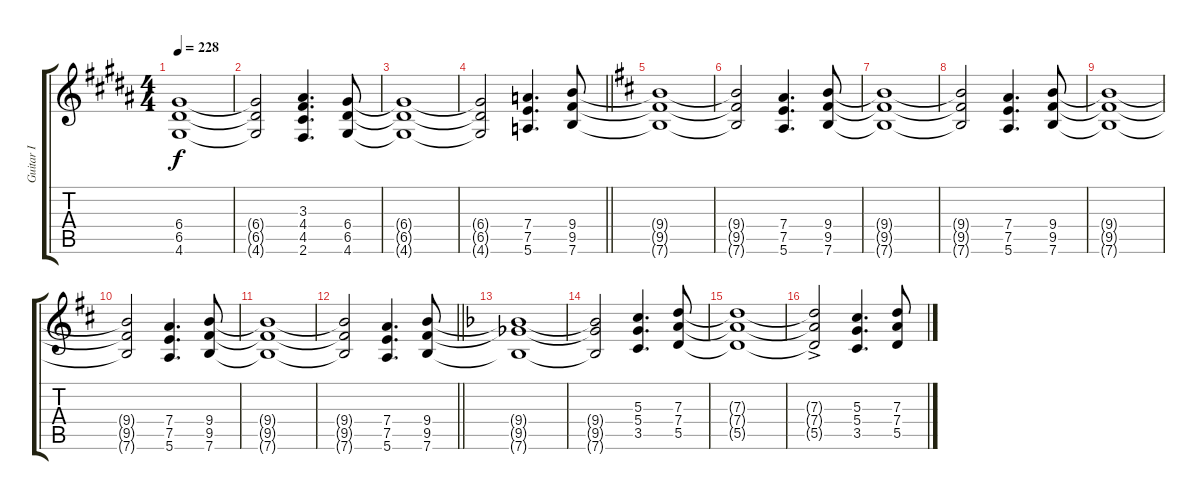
\track ("Guitar I" "Guitar I") {mute instrument distortionguitar}
\staff {score tabs}
\tuning (E4 B3 G3 D3 A2 E2) {hide}
\ts (4 4)
\tempo 228
\clef g2
\ks g#minor
(6.4{t} 6.5{t} 4.6{t}).1{dy f} |
(6.4{t} 6.5{t} 4.6{t}).2 (3.3 4.4 4.5 2.6).4{d} (6.4 6.5 4.6).8 |
\ks b
(6.4{t} 6.5{t} 4.6{t}).1 |
\barLineRight lightlight
\ks g#minor
(6.4{t} 6.5{t} 4.6{t}).2 (7.4 7.5 5.6).4{d} (9.4 9.5 7.6).8 |
\ks d
(9.4{t} 9.5{t} 7.6{t}).1 |
(9.4{t} 9.5{t} 7.6{t}).2 (7.4 7.5 5.6).4{d} (9.4 9.5 7.6).8 |
(9.4{t} 9.5{t} 7.6{t}).1 |
(9.4{t} 9.5{t} 7.6{t}).2 (7.4 7.5 5.6).4{d} (9.4 9.5 7.6).8 |
(9.4{t} 9.5{t} 7.6{t}).1 |
(9.4{t} 9.5{t} 7.6{t}).2 (7.4 7.5 5.6).4{d} (9.4 9.5 7.6).8 |
(9.4{t} 9.5{t} 7.6{t}).1 |
\barLineRight lightlight
(9.4{t} 9.5{t} 7.6{t}).2 (7.4 7.5 5.6).4{d} (9.4 9.5 7.6).8 |
\ks f
(9.4{t} 9.5{t} 7.6{t}).1 |
(9.4{t} 9.5{t} 7.6{t}).2 (5.3 5.4 3.5).4{d} (7.3 7.4 5.5).8 |
(7.3{t} 7.4{t} 5.5{t}).1 |
(7.3{ac t} 7.4{ac t} 5.5{ac t}).2 (5.3 5.4 3.5).4{d} (7.3 7.4 5.5).8
